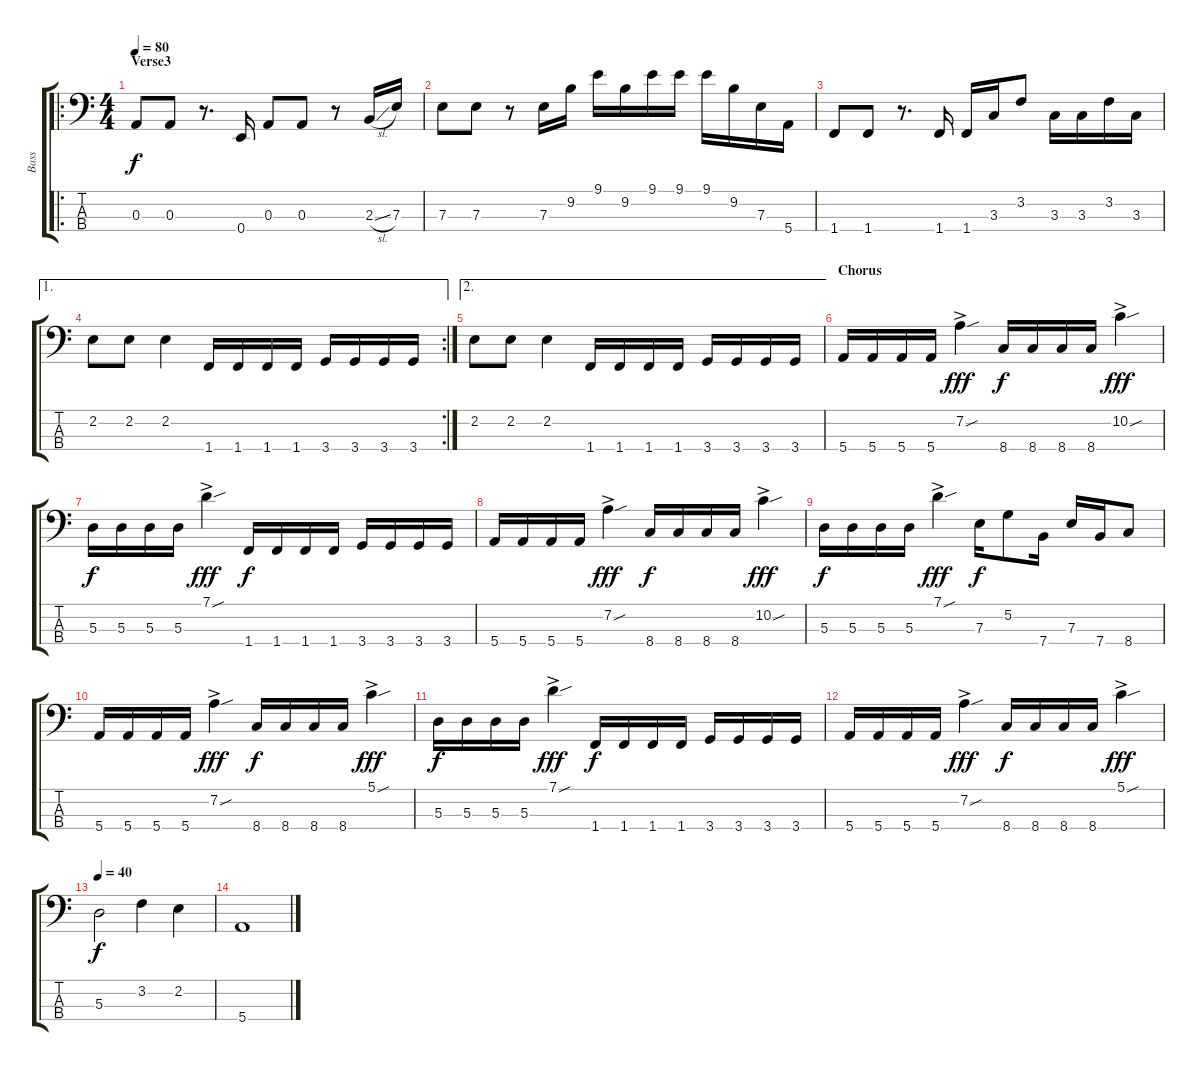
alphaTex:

\track ("Bass" "Bass") {instrument electricbassfinger}
\staff {score tabs}
\tuning (G2 D2 A1 E1) {hide}
\ro
\ts (4 4)
\section ("" "Verse3")
\tempo 80
\clef f4
\ks c
0.3.8{dy f} 0.3.8 r.8{d} 0.4.16 0.3.8 0.3.8 r.8 2.3{sl}.16 7.3.16 |
7.3.8 7.3.8 r.8 7.3.16 9.2.16 9.1.16 9.2.16 9.1.16 9.1.16 9.1.16 9.2.16 7.3.16 5.4.16 |
1.4.8 1.4.8 r.8{d} 1.4.16 1.4.16 3.3.16 3.2.8 3.3.16 3.3.16 3.2.16 3.3.16 |
\ae 1
\rc 2
2.2.8 2.2.8 2.2.4 1.4.16 1.4.16 1.4.16 1.4.16 3.4.16 3.4.16 3.4.16 3.4.16 |
\ae 2
2.2.8 2.2.8 2.2.4 1.4.16 1.4.16 1.4.16 1.4.16 3.4.16 3.4.16 3.4.16 3.4.16 |
\section ("" "Chorus")
5.4.16 5.4.16 5.4.16 5.4.16 7.2{sou ac}.4{dy fff} 8.4.16{dy f} 8.4.16 8.4.16 8.4.16 10.2{sou ac}.4{dy fff} |
5.3.16{dy f} 5.3.16 5.3.16 5.3.16 7.1{sou ac}.4{dy fff} 1.4.16{dy f} 1.4.16 1.4.16 1.4.16 3.4.16 3.4.16 3.4.16 3.4.16 |
5.4.16 5.4.16 5.4.16 5.4.16 7.2{sou ac}.4{dy fff} 8.4.16{dy f} 8.4.16 8.4.16 8.4.16 10.2{sou ac}.4{dy fff} |
5.3.16{dy f} 5.3.16 5.3.16 5.3.16 7.1{sou ac}.4{dy fff} 7.3.16{dy f} 5.2.8 7.4.16 7.3.16 7.4.16 8.4.8 |
5.4.16 5.4.16 5.4.16 5.4.16 7.2{sou ac}.4{dy fff} 8.4.16{dy f} 8.4.16 8.4.16 8.4.16 5.1{sou ac}.4{dy fff} |
5.3.16{dy f} 5.3.16 5.3.16 5.3.16 7.1{sou ac}.4{dy fff} 1.4.16{dy f} 1.4.16 1.4.16 1.4.16 3.4.16 3.4.16 3.4.16 3.4.16 |
5.4.16 5.4.16 5.4.16 5.4.16 7.2{sou ac}.4{dy fff} 8.4.16{dy f} 8.4.16 8.4.16 8.4.16 5.1{sou ac}.4{dy fff} |
\tempo 40
5.3.2{dy f} 3.2.4 2.2.4 |
5.4.1
